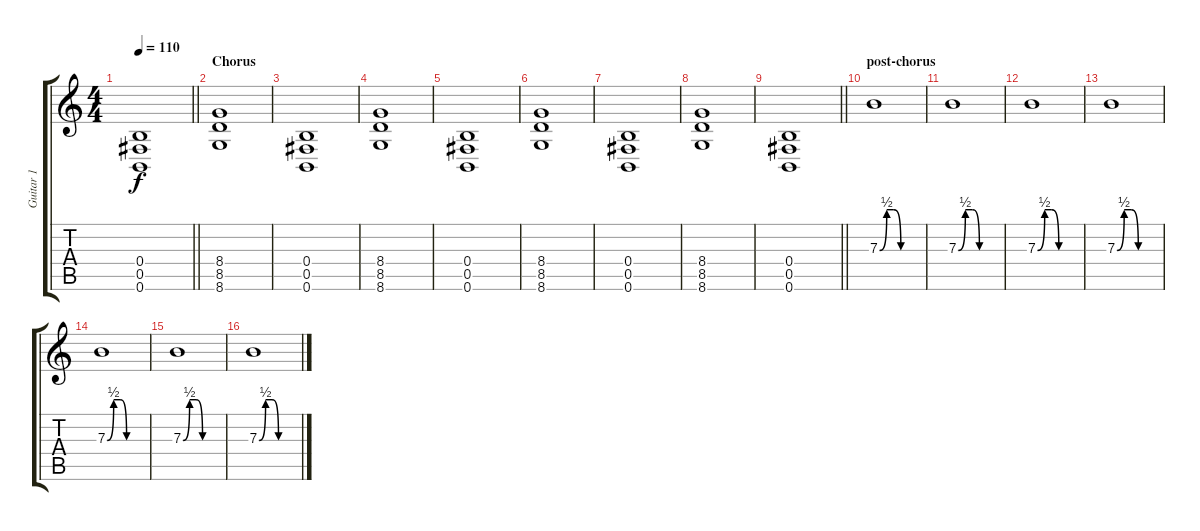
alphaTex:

\track ("Guitar 1" "Guitar 1") {instrument distortionguitar}
\staff {score tabs}
\tuning (Db4 Ab3 E3 B2 Gb2 B1) {hide}
\ts (4 4)
\tempo 110
\clef g2
\barLineRight lightlight
\ks c
(0.4 0.5 0.6).1{dy f} |
\section ("" "Chorus")
(8.4 8.5 8.6).1 |
(0.4 0.5 0.6).1 |
(8.4 8.5 8.6).1 |
(0.4 0.5 0.6).1 |
(8.4 8.5 8.6).1 |
(0.4 0.5 0.6).1 |
(8.4 8.5 8.6).1 |
\barLineRight lightlight
(0.4 0.5 0.6).1 |
\section ("" "post-chorus")
7.3{be (custom 0 0 10 2 20 2 30 0 60 0)}.1 |
7.3{be (custom 0 0 10 2 20 2 30 0 60 0)}.1 |
7.3{be (custom 0 0 10 2 20 2 30 0 60 0)}.1 |
7.3{be (custom 0 0 10 2 20 2 30 0 60 0)}.1 |
7.3{be (custom 0 0 10 2 20 2 30 0 60 0)}.1 |
7.3{be (custom 0 0 10 2 20 2 30 0 60 0)}.1 |
7.3{be (custom 0 0 10 2 20 2 30 0 60 0)}.1
